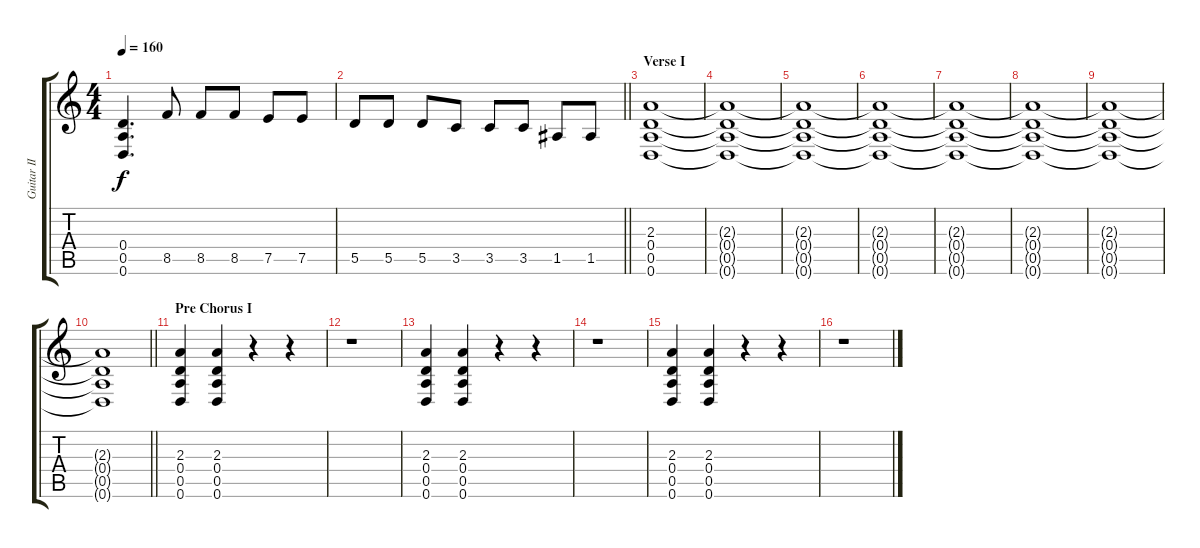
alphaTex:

\track ("Guitar II" "Guitar II") {instrument distortionguitar}
\staff {score tabs}
\tuning (E4 B3 G3 D3 A2 D2) {hide}
\ts (4 4)
\tempo 160
\clef g2
\ks c
(0.4 0.5 0.6).4{d dy f} 8.5.8 8.5.8 8.5.8 7.5.8 7.5.8 |
\barLineRight lightlight
5.5.8 5.5.8 5.5.8 3.5.8 3.5.8 3.5.8 1.5.8 1.5.8 |
\section ("" "Verse I")
(2.3 0.4 0.5 0.6).1 |
(2.3{t} 0.4{t} 0.5{t} 0.6{t}).1{volume 12} |
(2.3{t} 0.4{t} 0.5{t} 0.6{t}).1{volume 10} |
(2.3{t} 0.4{t} 0.5{t} 0.6{t}).1{volume 8} |
(2.3{t} 0.4{t} 0.5{t} 0.6{t}).1{volume 7} |
(2.3{t} 0.4{t} 0.5{t} 0.6{t}).1{volume 6} |
(2.3{t} 0.4{t} 0.5{t} 0.6{t}).1 |
\barLineRight lightlight
(2.3{t} 0.4{t} 0.5{t} 0.6{t}).1 |
\section ("" "Pre Chorus I")
(2.3 0.4 0.5 0.6).4{volume 10} (2.3 0.4 0.5 0.6).4 r.4 r.4 |
r.1 |
(2.3 0.4 0.5 0.6).4 (2.3 0.4 0.5 0.6).4 r.4 r.4 |
r.1 |
(2.3 0.4 0.5 0.6).4 (2.3 0.4 0.5 0.6).4 r.4 r.4 |
r.1
